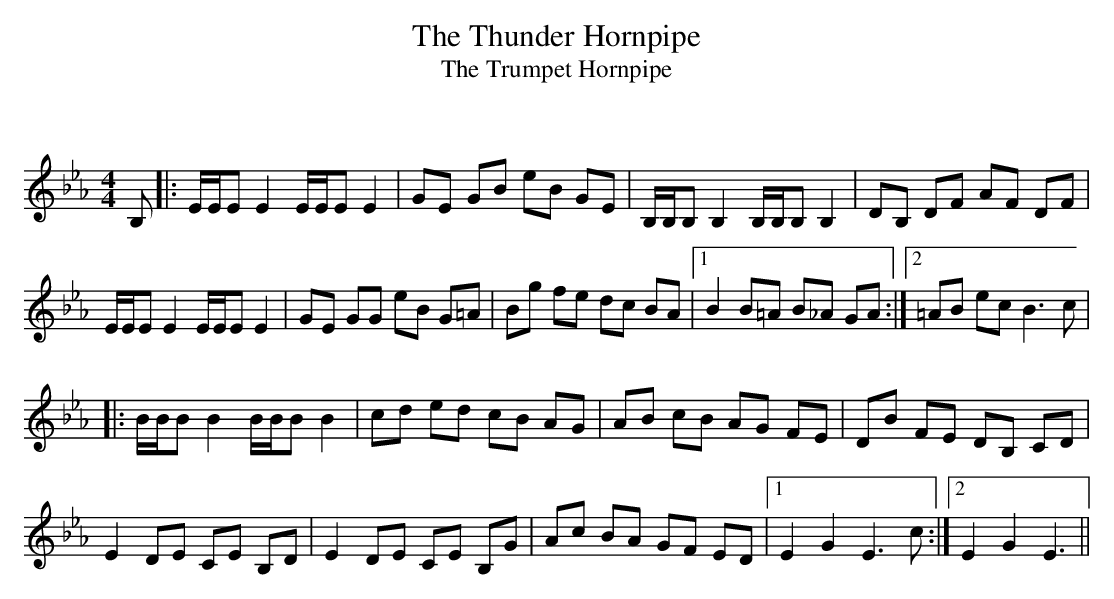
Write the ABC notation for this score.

X:1
T: The Thunder Hornpipe
T: The Trumpet Hornpipe
C:
Q: 232
K:Eb
M:4/4
L:1/8
B,|:E1/2E1/2E E2 E1/2E1/2E E2|GE GB eB GE|B,1/2B,1/2B, B,2 B,1/2B,1/2B, B,2|DB, DF AF DF|
E1/2E1/2E E2 E1/2E1/2E E2|GE GG eB G=A|Bg fe dc BA|1B2 B=A B_A GA:|2=AB ec B3c|
|:B1/2B1/2B B2 B1/2B1/2B B2|cd ed cB AG|AB cB AG FE|DB FE DB, CD|
E2 DE CE B,D|E2 DE CE B,G|Ac BA GF ED|1E2 G2 E3c:|2E2 G2 E3||
